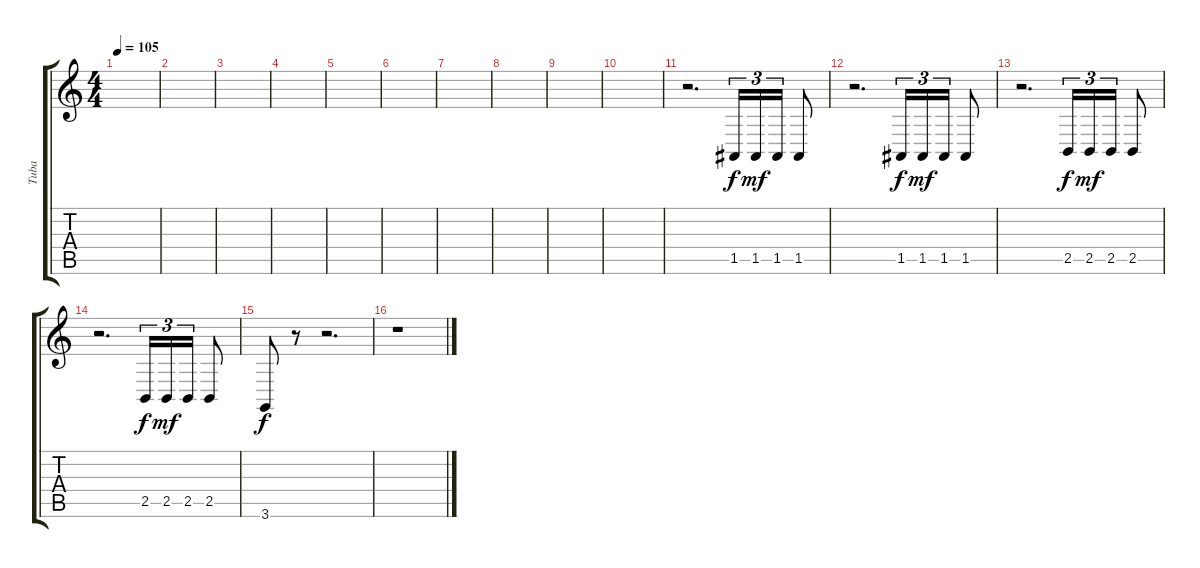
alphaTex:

\track ("Tuba" "Tuba") {instrument tuba}
\staff {score tabs}
\tuning (E4 B3 G3 D3 A2 E2) {hide}
\ts (4 4)
\tempo 105
\clef g2
\ks c
|
|
|
|
|
|
|
|
|
|
r.2{d} 1.5.16{tu (3 2)} 1.5.16{tu (3 2) dy mf} 1.5.16{tu (3 2)} 1.5.8 |
r.2{d} 1.5.16{tu (3 2) dy f} 1.5.16{tu (3 2) dy mf} 1.5.16{tu (3 2)} 1.5.8 |
r.2{d} 2.5.16{tu (3 2) dy f} 2.5.16{tu (3 2) dy mf} 2.5.16{tu (3 2)} 2.5.8 |
r.2{d} 2.5.16{tu (3 2) dy f} 2.5.16{tu (3 2) dy mf} 2.5.16{tu (3 2)} 2.5.8 |
3.6.8{dy f} r.8 r.2{d} |
r.1
